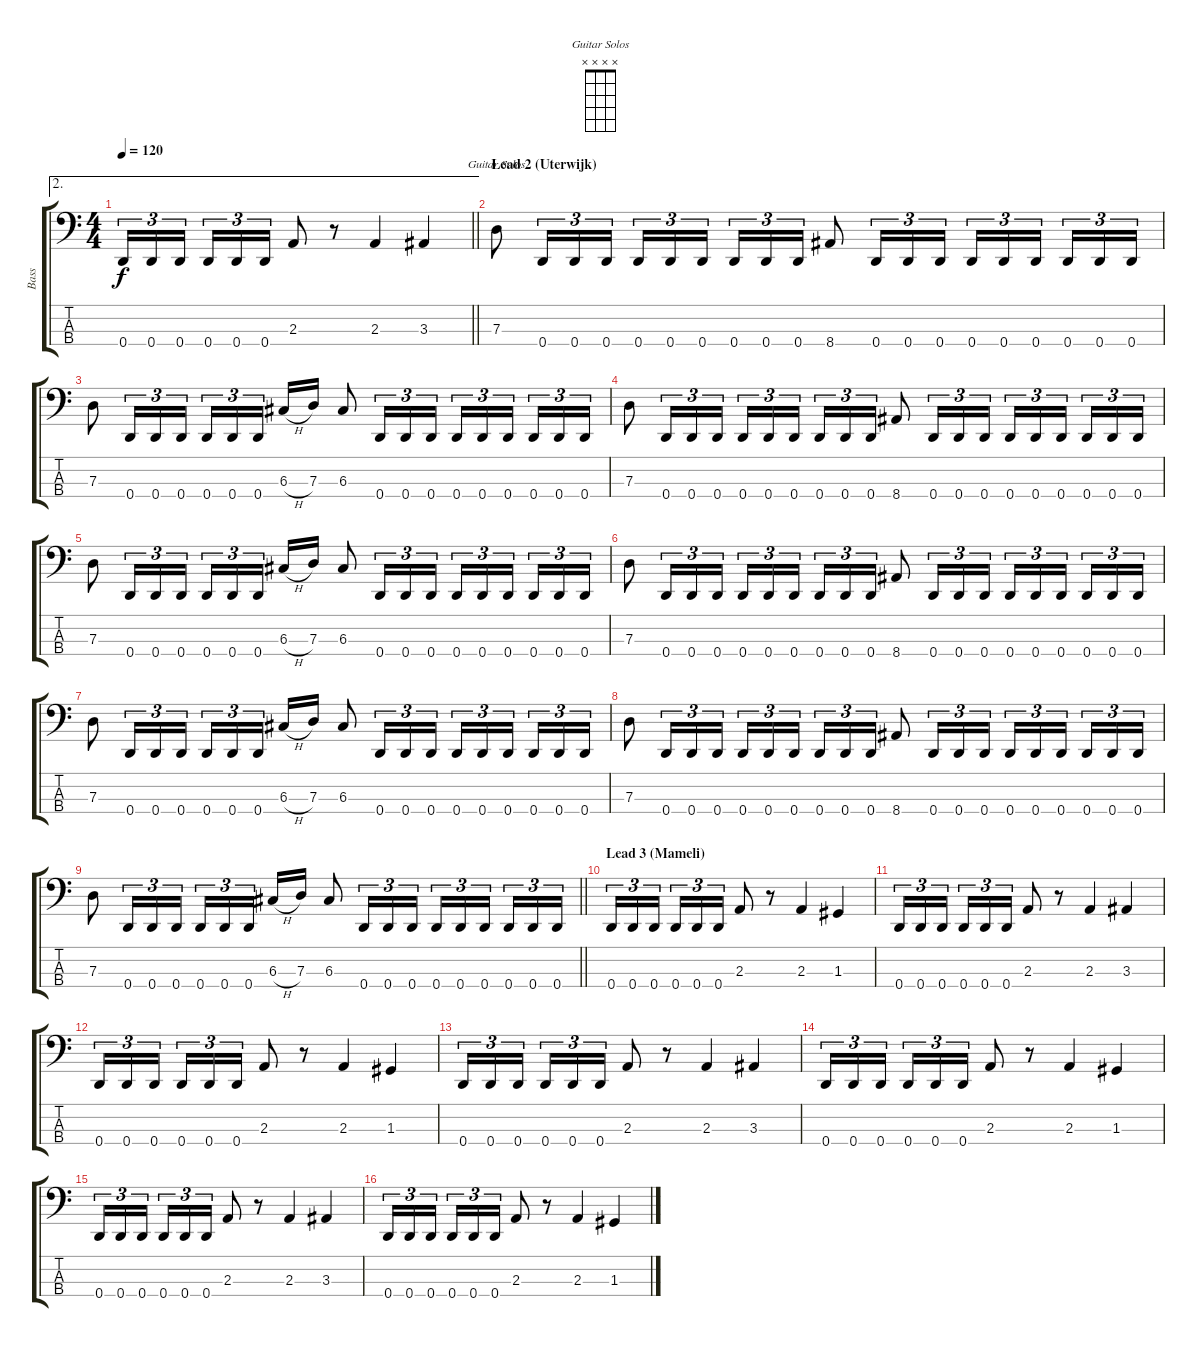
\track ("Bass " "Bass ") {instrument electricbassfinger}
\staff {score tabs}
\tuning (F2 C2 G1 D1) {hide}
\chord ("Guitar Solos" x x x x)
\ae 2
\ts (4 4)
\tempo 120
\clef f4
\barLineRight lightlight
\ks c
0.4.16{tu (3 2) dy f} 0.4.16{tu (3 2)} 0.4.16{tu (3 2) beam splitsecondary} 0.4.16{tu (3 2)} 0.4.16{tu (3 2)} 0.4.16{tu (3 2)} 2.3.8 r.8 2.3.4 3.3.4 |
\section ("" "Lead 2 (Uterwijk)")
7.3.8{ch "Guitar Solos"} 0.4.16{tu (3 2)} 0.4.16{tu (3 2)} 0.4.16{tu (3 2)} 0.4.16{tu (3 2)} 0.4.16{tu (3 2)} 0.4.16{tu (3 2) beam splitsecondary} 0.4.16{tu (3 2)} 0.4.16{tu (3 2)} 0.4.16{tu (3 2)} 8.4.8 0.4.16{tu (3 2)} 0.4.16{tu (3 2)} 0.4.16{tu (3 2)} 0.4.16{tu (3 2)} 0.4.16{tu (3 2)} 0.4.16{tu (3 2) beam splitsecondary} 0.4.16{tu (3 2)} 0.4.16{tu (3 2)} 0.4.16{tu (3 2)} |
7.3.8 0.4.16{tu (3 2)} 0.4.16{tu (3 2)} 0.4.16{tu (3 2)} 0.4.16{tu (3 2)} 0.4.16{tu (3 2)} 0.4.16{tu (3 2) beam splitsecondary} 6.3{h}.16 7.3.16 6.3.8 0.4.16{tu (3 2)} 0.4.16{tu (3 2)} 0.4.16{tu (3 2)} 0.4.16{tu (3 2)} 0.4.16{tu (3 2)} 0.4.16{tu (3 2) beam splitsecondary} 0.4.16{tu (3 2)} 0.4.16{tu (3 2)} 0.4.16{tu (3 2)} |
7.3.8 0.4.16{tu (3 2)} 0.4.16{tu (3 2)} 0.4.16{tu (3 2)} 0.4.16{tu (3 2)} 0.4.16{tu (3 2)} 0.4.16{tu (3 2) beam splitsecondary} 0.4.16{tu (3 2)} 0.4.16{tu (3 2)} 0.4.16{tu (3 2)} 8.4.8 0.4.16{tu (3 2)} 0.4.16{tu (3 2)} 0.4.16{tu (3 2)} 0.4.16{tu (3 2)} 0.4.16{tu (3 2)} 0.4.16{tu (3 2) beam splitsecondary} 0.4.16{tu (3 2)} 0.4.16{tu (3 2)} 0.4.16{tu (3 2)} |
7.3.8 0.4.16{tu (3 2)} 0.4.16{tu (3 2)} 0.4.16{tu (3 2)} 0.4.16{tu (3 2)} 0.4.16{tu (3 2)} 0.4.16{tu (3 2) beam splitsecondary} 6.3{h}.16 7.3.16 6.3.8 0.4.16{tu (3 2)} 0.4.16{tu (3 2)} 0.4.16{tu (3 2)} 0.4.16{tu (3 2)} 0.4.16{tu (3 2)} 0.4.16{tu (3 2) beam splitsecondary} 0.4.16{tu (3 2)} 0.4.16{tu (3 2)} 0.4.16{tu (3 2)} |
7.3.8 0.4.16{tu (3 2)} 0.4.16{tu (3 2)} 0.4.16{tu (3 2)} 0.4.16{tu (3 2)} 0.4.16{tu (3 2)} 0.4.16{tu (3 2) beam splitsecondary} 0.4.16{tu (3 2)} 0.4.16{tu (3 2)} 0.4.16{tu (3 2)} 8.4.8 0.4.16{tu (3 2)} 0.4.16{tu (3 2)} 0.4.16{tu (3 2)} 0.4.16{tu (3 2)} 0.4.16{tu (3 2)} 0.4.16{tu (3 2) beam splitsecondary} 0.4.16{tu (3 2)} 0.4.16{tu (3 2)} 0.4.16{tu (3 2)} |
7.3.8 0.4.16{tu (3 2)} 0.4.16{tu (3 2)} 0.4.16{tu (3 2)} 0.4.16{tu (3 2)} 0.4.16{tu (3 2)} 0.4.16{tu (3 2) beam splitsecondary} 6.3{h}.16 7.3.16 6.3.8 0.4.16{tu (3 2)} 0.4.16{tu (3 2)} 0.4.16{tu (3 2)} 0.4.16{tu (3 2)} 0.4.16{tu (3 2)} 0.4.16{tu (3 2) beam splitsecondary} 0.4.16{tu (3 2)} 0.4.16{tu (3 2)} 0.4.16{tu (3 2)} |
7.3.8 0.4.16{tu (3 2)} 0.4.16{tu (3 2)} 0.4.16{tu (3 2)} 0.4.16{tu (3 2)} 0.4.16{tu (3 2)} 0.4.16{tu (3 2) beam splitsecondary} 0.4.16{tu (3 2)} 0.4.16{tu (3 2)} 0.4.16{tu (3 2)} 8.4.8 0.4.16{tu (3 2)} 0.4.16{tu (3 2)} 0.4.16{tu (3 2)} 0.4.16{tu (3 2)} 0.4.16{tu (3 2)} 0.4.16{tu (3 2) beam splitsecondary} 0.4.16{tu (3 2)} 0.4.16{tu (3 2)} 0.4.16{tu (3 2)} |
\barLineRight lightlight
7.3.8 0.4.16{tu (3 2)} 0.4.16{tu (3 2)} 0.4.16{tu (3 2)} 0.4.16{tu (3 2)} 0.4.16{tu (3 2)} 0.4.16{tu (3 2) beam splitsecondary} 6.3{h}.16 7.3.16 6.3.8 0.4.16{tu (3 2)} 0.4.16{tu (3 2)} 0.4.16{tu (3 2)} 0.4.16{tu (3 2)} 0.4.16{tu (3 2)} 0.4.16{tu (3 2) beam splitsecondary} 0.4.16{tu (3 2)} 0.4.16{tu (3 2)} 0.4.16{tu (3 2)} |
\section ("" "Lead 3 (Mameli)")
0.4.16{tu (3 2)} 0.4.16{tu (3 2)} 0.4.16{tu (3 2) beam splitsecondary} 0.4.16{tu (3 2)} 0.4.16{tu (3 2)} 0.4.16{tu (3 2)} 2.3.8 r.8 2.3.4 1.3.4 |
0.4.16{tu (3 2)} 0.4.16{tu (3 2)} 0.4.16{tu (3 2) beam splitsecondary} 0.4.16{tu (3 2)} 0.4.16{tu (3 2)} 0.4.16{tu (3 2)} 2.3.8 r.8 2.3.4 3.3.4 |
0.4.16{tu (3 2)} 0.4.16{tu (3 2)} 0.4.16{tu (3 2) beam splitsecondary} 0.4.16{tu (3 2)} 0.4.16{tu (3 2)} 0.4.16{tu (3 2)} 2.3.8 r.8 2.3.4 1.3.4 |
0.4.16{tu (3 2)} 0.4.16{tu (3 2)} 0.4.16{tu (3 2) beam splitsecondary} 0.4.16{tu (3 2)} 0.4.16{tu (3 2)} 0.4.16{tu (3 2)} 2.3.8 r.8 2.3.4 3.3.4 |
0.4.16{tu (3 2)} 0.4.16{tu (3 2)} 0.4.16{tu (3 2) beam splitsecondary} 0.4.16{tu (3 2)} 0.4.16{tu (3 2)} 0.4.16{tu (3 2)} 2.3.8 r.8 2.3.4 1.3.4 |
0.4.16{tu (3 2)} 0.4.16{tu (3 2)} 0.4.16{tu (3 2) beam splitsecondary} 0.4.16{tu (3 2)} 0.4.16{tu (3 2)} 0.4.16{tu (3 2)} 2.3.8 r.8 2.3.4 3.3.4 |
0.4.16{tu (3 2)} 0.4.16{tu (3 2)} 0.4.16{tu (3 2) beam splitsecondary} 0.4.16{tu (3 2)} 0.4.16{tu (3 2)} 0.4.16{tu (3 2)} 2.3.8 r.8 2.3.4 1.3.4
